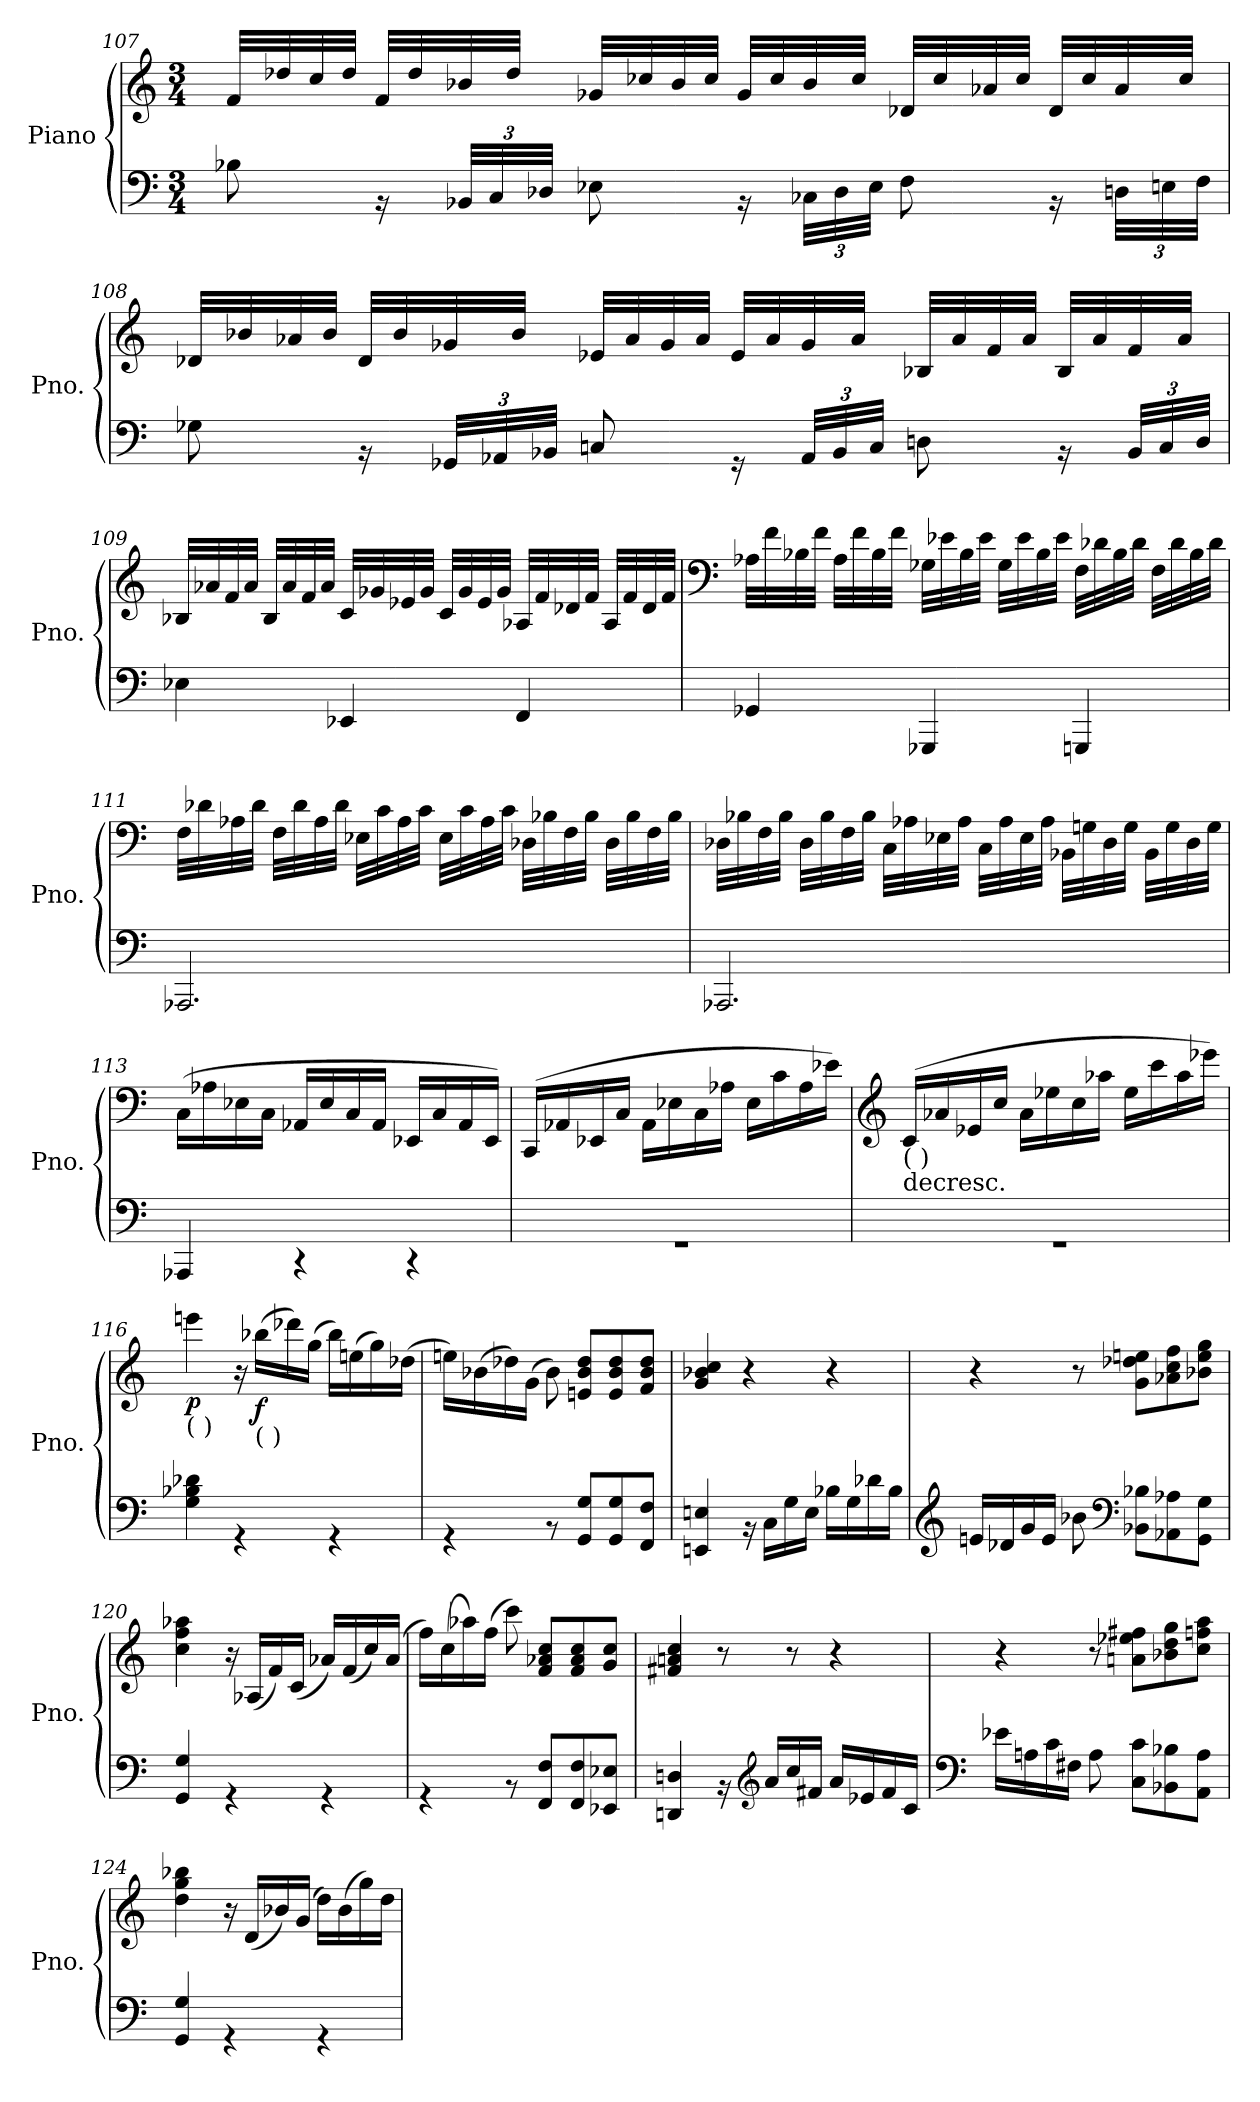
**kern	**kern	**dynam
*part1	*part1	*part1
*staff2	*staff1	*staff1/2
*I"Piano	*	*
*I'Pno.	*	*
*clefF4	*clefG2	*
*k[]	*k[]	*
*M3/4	*M3/4	*
=107	=107	=107
*^	*	*
2.ryy	8B-X\	32f/LLL	.
.	.	32dd-X/	.
.	.	32cc/	.
.	.	32dd-/JJJ	.
.	16r	32f/LLL	.
.	.	32dd-/	.
*	*Xbrackettup	*	*
.	48BB-X/LLL	32b-X/	.
.	48C/	.	.
.	.	32dd-/JJJ	.
.	48D-X/JJJ	.	.
.	8E-X\	32g-X/LLL	.
.	.	32cc-X/	.
.	.	32b-/	.
.	.	32cc-/JJJ	.
.	16r	32g-/LLL	.
.	.	32cc-/	.
.	48C-X\LLL	32b-/	.
.	48D-\	.	.
.	.	32cc-/JJJ	.
.	48E-\JJJ	.	.
.	8F\	32d-X/LLL	.
.	.	32cc-/	.
.	.	32a-X/	.
.	.	32cc-/JJJ	.
.	16r	32d-/LLL	.
.	.	32cc-/	.
.	48Dn\LLL	32a-/	.
.	48En\	.	.
.	.	32cc-/JJJ	.
.	48F\JJJ	.	.
=108	=108	=108	=108
2.ryy	8G-X\	32d-X/LLL	.
.	.	32b-X/	.
.	.	32a-X/	.
.	.	32b-/JJJ	.
.	16r	32d-/LLL	.
.	.	32b-/	.
.	48GG-X/LLL	32g-X/	.
.	48AA-X/	.	.
.	.	32b-/JJJ	.
.	48BB-X/JJJ	.	.
.	8Cn/	32e-X/LLL	.
.	.	32a-/	.
.	.	32g-/	.
.	.	32a-/JJJ	.
.	16r	32e-/LLL	.
.	.	32a-/	.
.	48AA-/LLL	32g-/	.
.	48BB-/	.	.
.	.	32a-/JJJ	.
.	48C/JJJ	.	.
.	8Dn\	32B-X/LLL	.
.	.	32a-/	.
.	.	32f/	.
.	.	32a-/JJJ	.
.	16r	32B-/LLL	.
.	.	32a-/	.
.	48BB-/LLL	32f/	.
.	48C/	.	.
.	.	32a-/JJJ	.
.	48D/JJJ	.	.
=109	=109	=109	=109
2.ryy	4E-X\	32B-X/LLL	.
.	.	32a-X/	.
.	.	32f/	.
.	.	32a-/JJJ	.
.	.	32B-/LLL	.
.	.	32a-/	.
.	.	32f/	.
.	.	32a-/JJJ	.
.	4EE-X/	32c/LLL	.
.	.	32g-X/	.
.	.	32e-X/	.
.	.	32g-/JJJ	.
.	.	32c/LLL	.
.	.	32g-/	.
.	.	32e-/	.
.	.	32g-/JJJ	.
.	4FF/	32A-X/LLL	.
.	.	32f/	.
.	.	32d-X/	.
.	.	32f/JJJ	.
.	.	32A-/LLL	.
.	.	32f/	.
.	.	32d-/	.
.	.	32f/JJJ	.
=110	=110	=110	=110
*	*	*clefF4	*
2.ryy	4GG-X/	32A-X\LLL	.
.	.	32f\	.
.	.	32B-X\	.
.	.	32f\JJJ	.
.	.	32A-\LLL	.
.	.	32f\	.
.	.	32B-\	.
.	.	32f\JJJ	.
.	4GGG-X/	32G-X\LLL	.
.	.	32e-X\	.
.	.	32B-\	.
.	.	32e-\JJJ	.
.	.	32G-\LLL	.
.	.	32e-\	.
.	.	32B-\	.
.	.	32e-\JJJ	.
.	4GGGn/	32F\LLL	.
.	.	32d-X\	.
.	.	32B-\	.
.	.	32d-\JJJ	.
.	.	32F\LLL	.
.	.	32d-\	.
.	.	32B-\	.
.	.	32d-\JJJ	.
=111	=111	=111	=111
2.ryy	2.AAA-X/	32F\LLL	.
.	.	32d-X\	.
.	.	32A-X\	.
.	.	32d-\JJJ	.
.	.	32F\LLL	.
.	.	32d-\	.
.	.	32A-\	.
.	.	32d-\JJJ	.
.	.	32E-X\LLL	.
.	.	32c\	.
.	.	32A-\	.
.	.	32c\JJJ	.
.	.	32E-\LLL	.
.	.	32c\	.
.	.	32A-\	.
.	.	32c\JJJ	.
.	.	32D-X\LLL	.
.	.	32B-X\	.
.	.	32F\	.
.	.	32B-\JJJ	.
.	.	32D-\LLL	.
.	.	32B-\	.
.	.	32F\	.
.	.	32B-\JJJ	.
=112	=112	=112	=112
2.ryy	2.AAA-X/	32D-X\LLL	.
.	.	32B-X\	.
.	.	32F\	.
.	.	32B-\JJJ	.
.	.	32D-\LLL	.
.	.	32B-\	.
.	.	32F\	.
.	.	32B-\JJJ	.
.	.	32C\LLL	.
.	.	32A-X\	.
.	.	32E-X\	.
.	.	32A-\JJJ	.
.	.	32C\LLL	.
.	.	32A-\	.
.	.	32E-\	.
.	.	32A-\JJJ	.
.	.	32BB-X\LLL	.
.	.	32Gn\	.
.	.	32D-\	.
.	.	32G\JJJ	.
.	.	32BB-\LLL	.
.	.	32G\	.
.	.	32D-\	.
.	.	32G\JJJ	.
=113	=113	=113	=113
2.ryy	4AAA-X/	(>16C\LL	.
.	.	16A-X\	.
.	.	16E-X\	.
.	.	16C\JJ	.
.	4r	16AA-X/LL	.
.	.	16E-/	.
.	.	16C/	.
.	.	16AA-/JJ	.
.	4r	16EE-X/LL	.
.	.	16C/	.
.	.	16AA-/	.
.	.	16EE-/JJ)	.
=114	=114	=114	=114
2.ryy	2.r	(>16CC/LL	.
.	.	16AA-X/	.
.	.	16EE-X/	.
.	.	16C/JJ	.
.	.	16AA-\LL	.
.	.	16E-X\	.
.	.	16C\	.
.	.	16A-X\JJ	.
.	.	16E-\LL	.
.	.	16c\	.
.	.	16A-\	.
.	.	16e-X\JJ)	.
=115	=115	=115	=115
*	*	*clefG2	*
!	!	!LO:TX:b:t=(            )	!
!	!	!LO:TX:b:t=decresc.	!
2.ryy	2.r	(>16c/LL	.
.	.	16a-X/	.
.	.	16e-X/	.
.	.	16cc/JJ	.
.	.	16a-\LL	.
.	.	16ee-X\	.
.	.	16cc\	.
.	.	16aa-X\JJ	.
.	.	16ee-\LL	.
.	.	16ccc\	.
.	.	16aa-\	.
.	.	16eee-X\JJ)	.
=116	=116	=116	=116
!	!	!LO:TX:b:t=(  )	!
!	!	!	!LO:DY:b
2.ryy	4G\ 4B-X\ 4d-X\	4eeen\	p
.	4r	16r	.
!	!	!LO:TX:b:t=(  )	!
!	!	!	!LO:DY:b
.	.	(>16bb-X\LL	f
.	.	16ddd-X\)	.
.	.	(>16gg\JJ	.
.	4r	16bb-\LL)	.
.	.	(>16een\	.
.	.	16gg\)	.
.	.	(>16dd-X\JJ	.
=117	=117	=117	=117
2.ryy	4r	16een\LL)	.
.	.	(>16b-X\	.
.	.	16dd-X\)	.
.	.	(>16g\JJ	.
.	8r	8b-\)	.
.	8GG/ 8G/L	8en/ 8b-/ 8dd-/L	.
.	8GG/ 8G/	8e/ 8b-/ 8dd-/	.
.	8FF/ 8F/J	8f/ 8b-/ 8dd-/J	.
=118	=118	=118	=118
2.ryy	4EEn/ 4En/	4g/ 4b-X/ 4cc/	.
.	16r	4r	.
.	16C<\LL	.	.
.	16G<\	.	.
.	16E<\JJ	.	.
.	16B-X<\LL	4r	.
.	16G<\	.	.
.	16d-X<\	.	.
.	16B-<\JJ	.	.
=119	=119	=119	=119
*clefG2	*	*	*
2.ryy	16en</LL	4r	.
.	16d-X</	.	.
.	16g</	.	.
.	16e</JJ	.	.
.	8b-X<\	8r	.
*clefF4	*	*	*
.	8BB-X\ 8B-X\L	8g\ 8dd-X\ 8een\L	.
.	8AA-X\ 8A-X\	8a-X\ 8cc\ 8ff\	.
.	8GG\ 8G\J	8b-X\ 8ee\ 8gg\J	.
=120	=120	=120	=120
2.ryy	4GG/ 4G/	4cc\ 4ff\ 4aa-X\	.
.	4r	16r	.
.	.	(<16A-X/LL	.
.	.	16f/)	.
.	.	(<16c/JJ	.
.	4r	16a-X/LL)	.
.	.	(<16f/	.
.	.	16cc/)	.
.	.	(>16a-/JJ	.
=121	=121	=121	=121
2.ryy	4r	16ff\LL)	.
.	.	(>16cc\	.
.	.	16aa-X\)	.
.	.	(>16ff\JJ	.
.	8r	8ccc\)	.
.	8FF/ 8F/L	8f/ 8a-X/ 8cc/L	.
.	8FF/ 8F/	8f/ 8a-/ 8cc/	.
.	8EE-X/ 8E-X/J	8g/ 8cc/J	.
=122	=122	=122	=122
2.ryy	4DDn/ 4Dn/	4f#X/ 4an/ 4cc/	.
.	16r	8r	.
*clefG2	*	*	*
.	16a</LL	.	.
.	16cc</	8r	.
.	16f#X</JJ	.	.
.	16a</LL	4r	.
.	16e-X</	.	.
.	16f#</	.	.
.	16c</JJ	.	.
=123	=123	=123	=123
*clefF4	*	*	*
2.ryy	16e-X<\LL	4r	.
.	16An<\	.	.
.	16c\	.	.
.	16F#X<\JJ	.	.
.	8A<\	8r	.
.	8C\ 8c\L	8an\ 8ee-X\ 8ff#X\L	.
.	8BB-X\ 8B-X\	8b-X\ 8dd\ 8gg\	.
.	8AA\ 8A\J	8cc\ 8ffn\ 8aa\J	.
=124	=124	=124	=124
2.ryy	4GG/ 4G/	4dd\ 4gg\ 4bb-X\	.
.	4r	16r	.
.	.	(<16d/LL	.
.	.	16b-X/)	.
.	.	(>16g/JJ	.
.	4r	16dd\LL)	.
.	.	(>16b-\	.
.	.	16gg\)	.
.	.	16dd\JJ	.
*v	*v	*	*
=	=	=
*-	*-	*-
